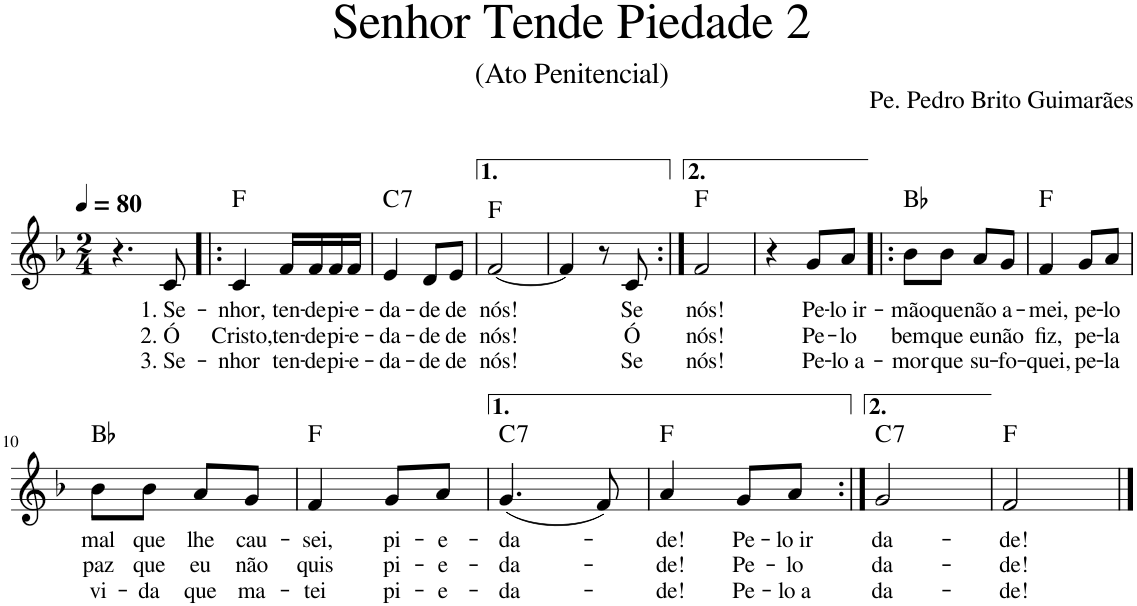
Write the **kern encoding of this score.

**kern	**text	**text	**text	**harte
*part1	*part1	*part1	*part1	*part1
*staff1	*staff1	*staff1	*staff1	*
*I"Voz	*	*	*	*
*I'Vo.	*	*	*	*
*clefG2	*	*	*	*
*k[b-]	*	*	*	*
*M2/4	*	*	*	*
*MM80	*	*	*	*
=1	=1	=1	=1	=1
4.r	.	.	.	.
!	!LO:LY:b	!LO:LY:b	!LO:LY:b	!
8c/	1. Se-	2. Ó	3. Se-	.
=2!|:	=2!|:	=2!|:	=2!|:	=2!|:
!	!LO:LY:b	!LO:LY:b	!LO:LY:b	!
4c/	-nhor,	Cristo,	-nhor	F:maj
!	!LO:LY:b	!LO:LY:b	!LO:LY:b	!
16f/LL	ten-	ten-	ten-	.
!	!LO:LY:b	!LO:LY:b	!LO:LY:b	!
16f/	-de	-de	-de	.
!	!LO:LY:b	!LO:LY:b	!LO:LY:b	!
16f/	pi-	pi-	pi-	.
!	!LO:LY:b	!LO:LY:b	!LO:LY:b	!
16f/JJ	-e-	-e-	-e-	.
=3	=3	=3	=3	=3
!	!LO:LY:b	!LO:LY:b	!LO:LY:b	!LO:H:kt=7
4e/	-da-	-da-	-da-	C:7
!	!LO:LY:b	!LO:LY:b	!LO:LY:b	!
8d/L	de	-de	-de	.
!	!LO:LY:b	!LO:LY:b	!LO:LY:b	!
8e/J	de	de	de	.
=4	=4	=4	=4	=4
!	!LO:LY:b	!LO:LY:b	!LO:LY:b	!
[2f/	nós!	nós!	nós!	F:maj
=5	=5	=5	=5	=5
4f/]	.	.	.	.
8r	.	.	.	.
!	!LO:LY:b	!LO:LY:b	!LO:LY:b	!
8c/	Se	Ó	Se	.
=6:|!	=6:|!	=6:|!	=6:|!	=6:|!
!	!LO:LY:b	!LO:LY:b	!LO:LY:b	!
2f/	nós!	nós!	nós!	F:maj
=7	=7	=7	=7	=7
4r	.	.	.	.
!	!LO:LY:b	!LO:LY:b	!LO:LY:b	!
8g/L	Pe-	Pe-	Pe-	.
!	!LO:LY:b	!LO:LY:b	!LO:LY:b	!
8a/J	-lo ir-	-lo	-lo a-	.
=8!|:	=8!|:	=8!|:	=8!|:	=8!|:
!	!LO:LY:b	!LO:LY:b	!LO:LY:b	!
8b-\L	-mão	bem	-mor	Bb:maj
!	!LO:LY:b	!LO:LY:b	!LO:LY:b	!
8b-\J	que	que	que	.
!	!LO:LY:b	!LO:LY:b	!LO:LY:b	!
8a/L	não	eu	su-	.
!	!LO:LY:b	!LO:LY:b	!LO:LY:b	!
8g/J	a-	não	-fo-	.
=9	=9	=9	=9	=9
!	!LO:LY:b	!LO:LY:b	!LO:LY:b	!
4f/	-mei,	fiz,	-quei,	F:maj
!	!LO:LY:b	!LO:LY:b	!LO:LY:b	!
8g/L	pe-	pe-	pe-	.
!	!LO:LY:b	!LO:LY:b	!LO:LY:b	!
8a/J	-lo	-la	-la	.
!!LO:LB:g=z
=10	=10	=10	=10	=10
!	!LO:LY:b	!LO:LY:b	!LO:LY:b	!
8b-\L	mal	paz	vi-	Bb:maj
!	!LO:LY:b	!LO:LY:b	!LO:LY:b	!
8b-\J	que	que	-da	.
!	!LO:LY:b	!LO:LY:b	!LO:LY:b	!
8a/L	lhe	eu	que	.
!	!LO:LY:b	!LO:LY:b	!LO:LY:b	!
8g/J	cau-	não	ma-	.
=11	=11	=11	=11	=11
!	!LO:LY:b	!LO:LY:b	!LO:LY:b	!
4f/	-sei,	quis	-tei	F:maj
!	!LO:LY:b	!LO:LY:b	!LO:LY:b	!
8g/L	pi-	pi-	pi-	.
!	!LO:LY:b	!LO:LY:b	!LO:LY:b	!
8a/J	-e-	-e-	-e-	.
=12	=12	=12	=12	=12
!	!LO:LY:b	!LO:LY:b	!LO:LY:b	!LO:H:kt=7
(4.g/	-da-	-da-	-da-	C:7
8f/)	.	.	.	.
=13	=13	=13	=13	=13
!	!LO:LY:b	!LO:LY:b	!LO:LY:b	!
4a/	-de!	-de!	-de!	F:maj
!	!LO:LY:b	!LO:LY:b	!LO:LY:b	!
8g/L	Pe-	Pe-	Pe-	.
!	!LO:LY:b	!LO:LY:b	!LO:LY:b	!
8a/J	-lo ir	-lo	-lo a	.
=14:|!	=14:|!	=14:|!	=14:|!	=14:|!
!	!LO:LY:b	!LO:LY:b	!LO:LY:b	!LO:H:kt=7
2g/	da-	da-	da-	C:7
=15	=15	=15	=15	=15
!	!LO:LY:b	!LO:LY:b	!LO:LY:b	!
2f/	-de!	-de!	-de!	F:maj
==	==	==	==	==
*-	*-	*-	*-	*-
